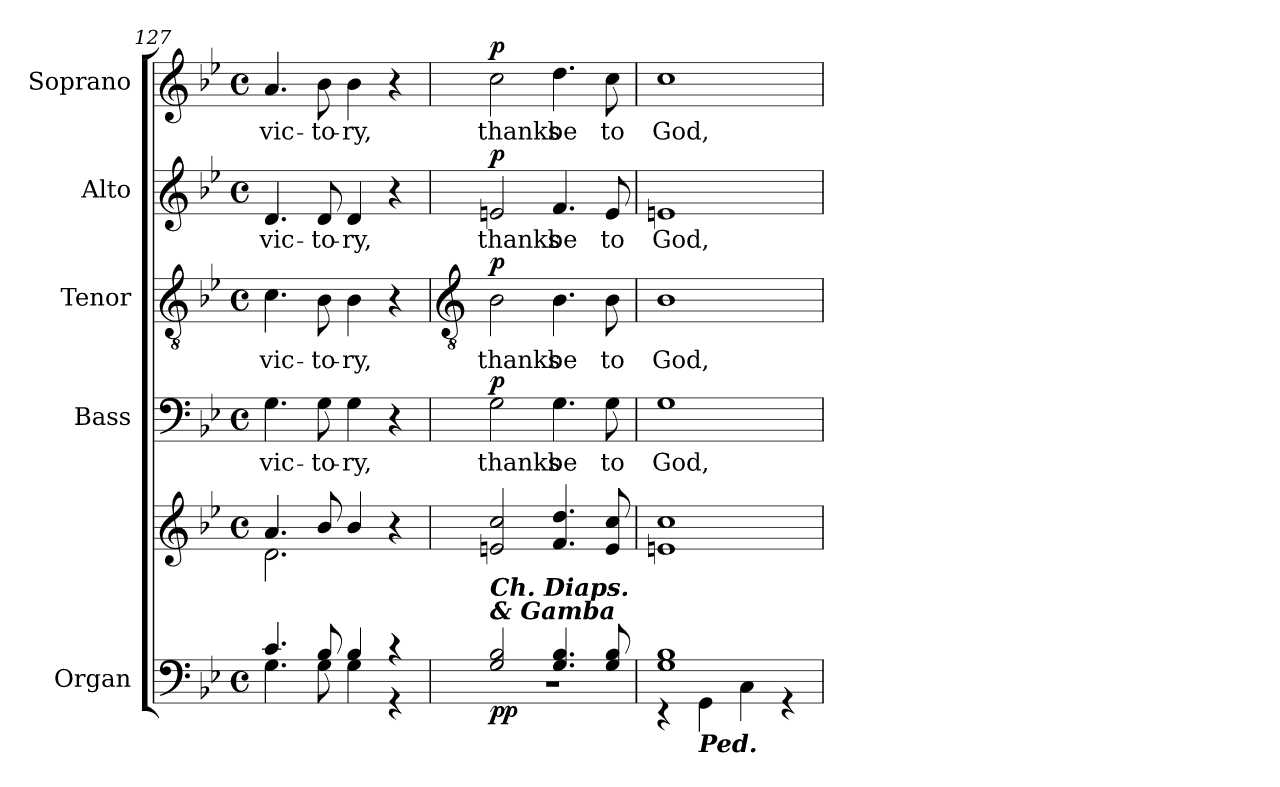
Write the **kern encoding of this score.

**kern	**kern	**dynam	**kern	**text	**dynam	**kern	**text	**dynam	**kern	**text	**dynam	**kern	**text	**dynam
*part5	*part5	*part5	*part4	*part4	*part4	*part3	*part3	*part3	*part2	*part2	*part2	*part1	*part1	*part1
*staff6	*staff5	*staff5/6	*staff4	*staff4	*staff4	*staff3	*staff3	*staff3	*staff2	*staff2	*staff2	*staff1	*staff1	*staff1
*I"Organ	*	*	*I"Bass	*	*	*I"Tenor	*	*	*I"Alto	*	*	*I"Soprano	*	*
*	*	*	*I'B	*	*	*I'T	*	*	*I'A	*	*	*I'S	*	*
*clefF4	*clefG2	*	*clefF4	*	*	*clefGv2	*	*	*clefG2	*	*	*clefG2	*	*
*k[b-e-]	*k[b-e-]	*	*k[b-e-]	*	*	*k[b-e-]	*	*	*k[b-e-]	*	*	*k[b-e-]	*	*
*B-:	*B-:	*	*B-:	*	*	*B-:	*	*	*B-:	*	*	*B-:	*	*
*M4/4	*M4/4	*	*M4/4	*	*	*M4/4	*	*	*M4/4	*	*	*M4/4	*	*
*met(c)	*met(c)	*	*met(c)	*	*	*met(c)	*	*	*met(c)	*	*	*met(c)	*	*
=127	=127	=127	=127	=127	=127	=127	=127	=127	=127	=127	=127	=127	=127	=127
*^	*^	*	*	*	*	*	*	*	*	*	*	*	*	*
!	!	!	!	!	!	!LO:LY:b	!	!	!LO:LY:b	!	!	!LO:LY:b	!	!	!LO:LY:b	!
4.c/	4.G\	4.a	2.d\	.	4.G	vic-	.	4.c	vic-	.	4.d	vic-	.	4.a	vic-	.
!	!	!	!	!	!	!LO:LY:b	!	!	!LO:LY:b	!	!	!LO:LY:b	!	!	!LO:LY:b	!
8B-/	8G\	8b-/	.	.	8G	-to-	.	8B-	-to-	.	8d	-to-	.	8b-	-to-	.
!	!	!	!	!	!	!LO:LY:b	!	!	!LO:LY:b	!	!	!LO:LY:b	!	!	!LO:LY:b	!
4B-/	4G\	4b-/	.	.	4G	-ry,	.	4B-	-ry,	.	4d	-ry,	.	4b-	-ry,	.
4r	4r	4r	4ryy	.	4r	.	.	4r	.	.	4r	.	.	4r	.	.
!!LO:LB:g=z
=128	=128	=128	=128	=128	=128	=128	=128	=128	=128	=128	=128	=128	=128	=128	=128	=128
*	*	*	*	*	*	*	*	*clefGv2	*	*	*	*	*	*	*	*
!LO:TX:a:Bi:t=Ch. Diaps. \n& Gamba	!	!	!	!	!	!	!	!	!	!	!	!	!	!	!	!
!	!	!	!	!LO:DY:b=2	!	!LO:LY:b	!	!	!LO:LY:b	!	!	!LO:LY:b	!	!	!LO:LY:b	!
!	!	!	!	!LO:DY:n=1:b	!	!	!LO:DY:b	!	!	!LO:DY:b	!	!	!LO:DY:b	!	!	!LO:DY:b
2G/ 2B-/	1r	2en 2cc	1ryy	p p	2G	thanks	p	2B-	thanks	p	2en	thanks	p	2cc	thanks	p
!	!	!	!	!	!	!LO:LY:b	!	!	!LO:LY:b	!	!	!LO:LY:b	!	!	!LO:LY:b	!
4.G/ 4.B-/	.	4.f 4.dd	.	.	4.G	be	.	4.B-	be	.	4.f	be	.	4.dd	be	.
!	!	!	!	!	!	!LO:LY:b	!	!	!LO:LY:b	!	!	!LO:LY:b	!	!	!LO:LY:b	!
8G/ 8B-/	.	8e 8cc	.	.	8G	to	.	8B-	to	.	8e	to	.	8cc	to	.
=129	=129	=129	=129	=129	=129	=129	=129	=129	=129	=129	=129	=129	=129	=129	=129	=129
!	!	!	!	!	!	!LO:LY:b	!	!	!LO:LY:b	!	!	!LO:LY:b	!	!	!LO:LY:b	!
1G/ 1B-/	4r	1en 1cc	1ryy	.	1G	God,	.	1B-	God,	.	1en	God,	.	1cc	God,	.
!	!LO:TX:b:Bi:t=Ped.	!	!	!	!	!	!	!	!	!	!	!	!	!	!	!
.	4GG\	.	.	.	.	.	.	.	.	.	.	.	.	.	.	.
.	4C\	.	.	.	.	.	.	.	.	.	.	.	.	.	.	.
.	4r	.	.	.	.	.	.	.	.	.	.	.	.	.	.	.
*v	*v	*	*	*	*	*	*	*	*	*	*	*	*	*	*	*
*	*v	*v	*	*	*	*	*	*	*	*	*	*	*	*	*
=	=	=	=	=	=	=	=	=	=	=	=	=	=	=
*-	*-	*-	*-	*-	*-	*-	*-	*-	*-	*-	*-	*-	*-	*-
